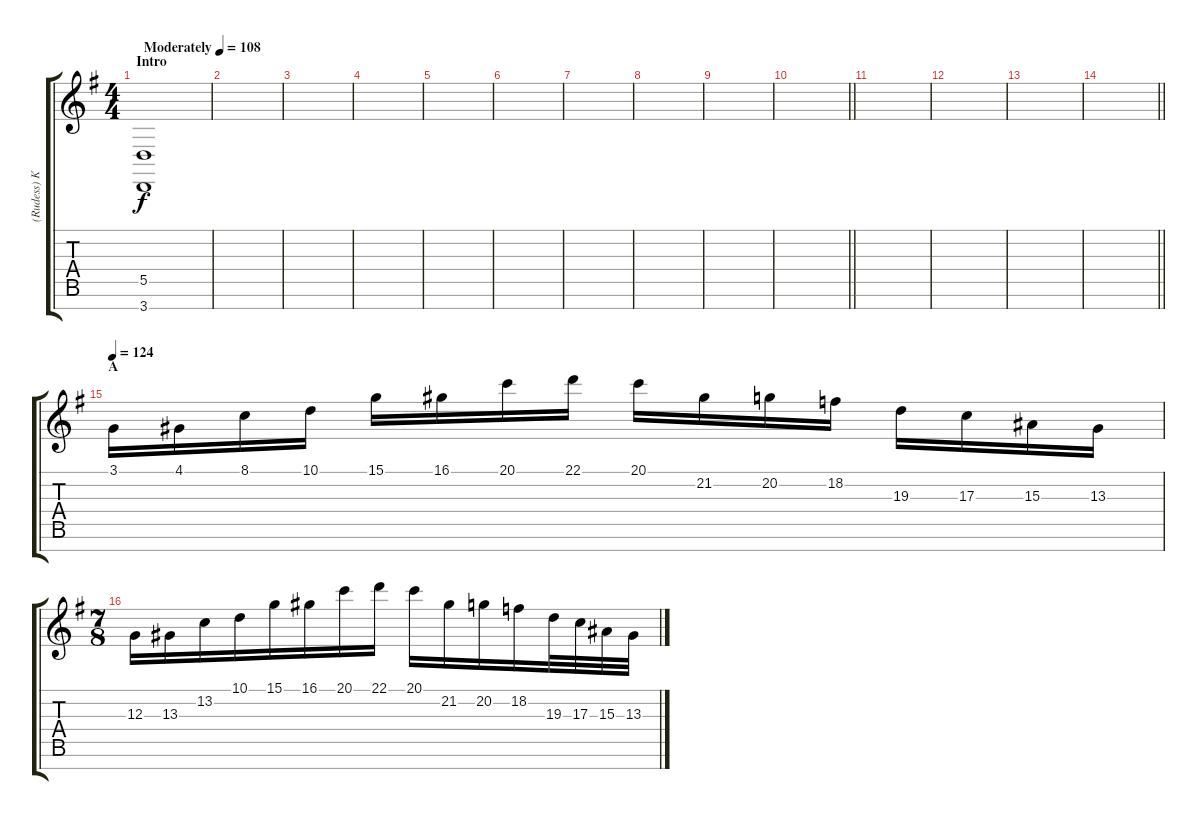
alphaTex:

\track ("(Rudess) Keyboard 3" "(Rudess) K") {instrument acousticgrandpiano}
\staff {score tabs}
\tuning (E4 B3 G3 D3 A2 E2 B1) {hide}
\ts (4 4)
\section ("" "Intro")
\tempo (108 "Moderately")
\clef g2
\ks g
(5.5 3.7).1{dy f volume 16 instrument gunshot} |
|
|
|
|
|
|
|
|
\barLineRight lightlight
|
|
|
|
\barLineRight lightlight
|
\section ("" "A")
\tempo 124
3.1.16{volume 13 balance 16 instrument percussiveorgan} 4.1.16 8.1.16 10.1.16 15.1.16 16.1.16 20.1.16 22.1.16 20.1.16 21.2.16 20.2.16 18.2.16 19.3.16 17.3.16 15.3.16 13.3.16 |
\ts (7 8)
12.3.16 13.3.16 13.2.16 10.1.16 15.1.16 16.1.16 20.1.16 22.1.16 20.1.16 21.2.16 20.2.16 18.2.16 19.3.32 17.3.32 15.3.32 13.3.32
